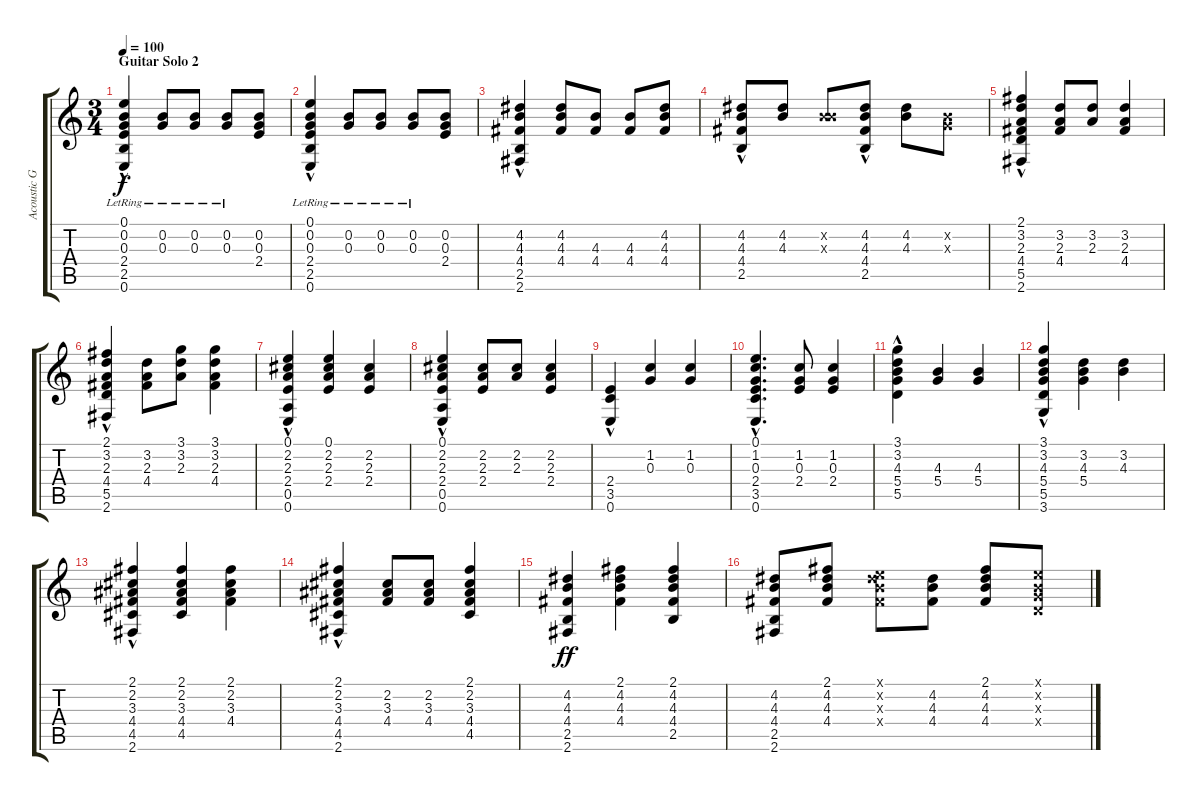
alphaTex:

\track ("Acoustic Guitar (Ian Anderson)" "Acoustic G") {instrument acousticguitarnylon}
\staff {score tabs}
\tuning (E4 B3 G3 D3 A2 E2) {hide}
\ts (3 4)
\section ("" "Guitar Solo 2")
\tempo 100
\clef g2
\ks c
(0.1{hac} 0.2{lr} 0.3{lr} 2.4{hac lr} 2.5{hac lr} 0.6{hac lr}).4{dy f} (0.2{lr} 0.3{lr}).8 (0.2{lr} 0.3{lr}).8 (0.2{lr} 0.3{lr}).8 (0.2 0.3 2.4).8 |
(0.1{hac} 0.2{lr} 0.3{lr} 2.4{hac lr} 2.5{hac lr} 0.6{hac lr}).4 (0.2{lr} 0.3{lr}).8 (0.2{lr} 0.3{lr}).8 (0.2{lr} 0.3{lr}).8 (0.2 0.3 2.4).8 |
(4.2{hac} 4.3 4.4 2.5{hac} 2.6{hac}).4 (4.2 4.3 4.4).8 (4.3 4.4).8 (4.3 4.4).8 (4.2 4.3 4.4).8 |
(4.2 4.3 4.4{hac} 2.5{hac}).8 (4.2 4.3).8 (0.2{x} 4.3{x}).8 (4.2 4.3 4.4{hac} 2.5{hac}).8 (4.2 4.3).8 (0.2{x} 0.3{x}).8 |
(2.1{hac} 3.2 2.3 4.4 5.5{hac} 2.6{hac}).4 (3.2 2.3 4.4).8 (3.2 2.3).8 (3.2 2.3 4.4).4 |
(2.1{hac} 3.2 2.3 4.4 5.5{hac} 2.6{hac}).4 (3.2 2.3 4.4).8 (3.1 3.2 2.3).8 (3.1 3.2 2.3 4.4).4 |
(0.1 2.2 2.3 2.4 0.5{hac} 0.6{hac}).4 (0.1 2.2 2.3 2.4).4 (2.2 2.3 2.4).4 |
(0.1{hac} 2.2 2.3 2.4 0.5{hac} 0.6{hac}).4 (2.2 2.3 2.4).8 (2.2 2.3).8 (2.2 2.3 2.4).4 |
(2.4{hac} 3.5{hac} 0.6{hac}).4 (1.2 0.3).4 (1.2 0.3).4 |
(0.1{hac} 1.2{hac} 0.3{hac} 2.4{hac} 3.5{hac} 0.6{hac}).4{d} (1.2 0.3 2.4).8 (1.2 0.3 2.4).4 |
(3.1{hac} 3.2{hac} 4.3 5.4 5.5{hac}).4 (4.3 5.4).4 (4.3 5.4).4 |
(3.1 3.2 4.3 5.4 5.5{hac} 3.6{hac}).4 (3.2 4.3 5.4).4 (3.2 4.3).4 |
(2.1{hac} 2.2 3.3 4.4 4.5 2.6{hac}).4 (2.1 2.2 3.3 4.4 4.5).4 (2.1 2.2 3.3 4.4).4 |
(2.1{hac} 2.2 3.3 4.4 4.5 2.6{hac}).4 (2.2 3.3 4.4).8 (2.2 3.3 4.4).8 (2.1 2.2 3.3 4.4 4.5).4 |
(4.2 4.3 4.4 2.5 2.6).4{dy ff} (2.1 4.2 4.3 4.4).4 (2.1 4.2 4.3 4.4 2.5).4 |
(4.2 4.3 4.4 2.5 2.6).8 (2.1 4.2 4.3 4.4).8 (0.1{x} 4.2{x} 4.3{x} 4.4{x}).8 (4.2 4.3 4.4).8 (2.1 4.2 4.3 4.4).8 (0.1{x} 0.2{x} 0.3{x} 0.4{x}).8
